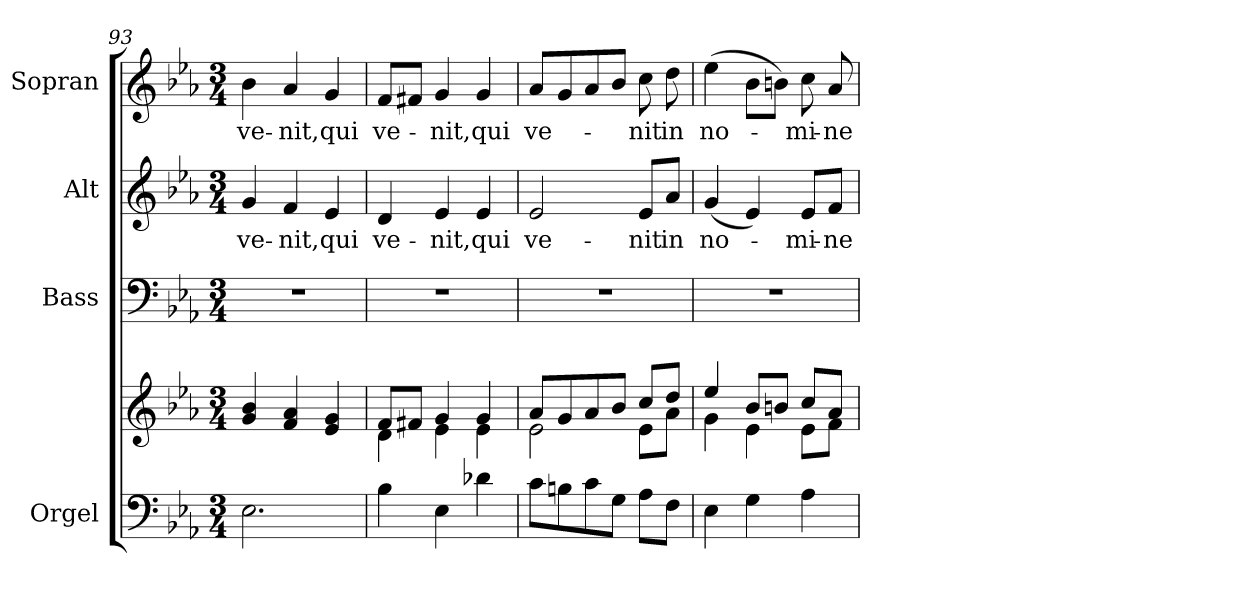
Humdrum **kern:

**kern	**kern	**kern	**kern	**text	**kern	**text
*part4	*part4	*part3	*part2	*part2	*part1	*part1
*staff5	*staff4	*staff3	*staff2	*staff2	*staff1	*staff1
*I"Orgel	*	*I"Bass	*I"Alt	*	*I"Sopran	*
*I'Org.	*	*I'B.	*I'A.	*	*I'S.	*
!!LO:PB:g=z
*clefF4	*clefG2	*clefF4	*clefG2	*	*clefG2	*
*k[b-e-a-]	*k[b-e-a-]	*k[b-e-a-]	*k[b-e-a-]	*	*k[b-e-a-]	*
*E-:	*E-:	*E-:	*E-:	*	*E-:	*
*M3/4	*M3/4	*M3/4	*M3/4	*	*M3/4	*
=93	=93	=93	=93	=93	=93	=93
!	!	!	!	!LO:LY:b	!	!LO:LY:b
2.E-\	4g/ 4b-/	2.r	4g/	ve-	4b-\	ve-
!	!	!	!	!LO:LY:b	!	!LO:LY:b
.	4f/ 4a-/	.	4f/	-nit,	4a-/	-nit,
!	!	!	!	!LO:LY:b	!	!LO:LY:b
.	4e-/ 4g/	.	4e-/	qui	4g/	qui
=94	=94	=94	=94	=94	=94	=94
*	*^	*	*	*	*	*
!	!	!	!	!	!LO:LY:b	!	!LO:LY:b
4B-\	8f/L	4d\	2.r	4d/	ve-	8f/L	ve-
.	8f#X/J	.	.	.	.	8f#X/J	.
!	!	!	!	!	!LO:LY:b	!	!LO:LY:b
4E-\	4g/	4e-\	.	4e-/	-nit,	4g/	-nit,
!	!	!	!	!	!LO:LY:b	!	!LO:LY:b
4d-X\	4g/	4e-\	.	4e-/	qui	4g/	qui
=95	=95	=95	=95	=95	=95	=95	=95
!	!	!	!	!	!LO:LY:b	!	!LO:LY:b
8c\L	8a-/L	2e-\	2.r	2e-/	ve-	8a-/L	ve-
8Bn\	8g/	.	.	.	.	8g/	.
8c\	8a-/	.	.	.	.	8a-/	.
8G\J	8b-/J	.	.	.	.	8b-/J	.
!	!	!	!	!	!LO:LY:b	!	!LO:LY:b
8A-\L	8cc/L	8e-\L	.	8e-/L	-nit	8cc\	-nit
!	!	!	!	!	!LO:LY:b	!	!LO:LY:b
8F\J	8dd/J	8a-\J	.	8a-/J	in	8dd\	in
=96	=96	=96	=96	=96	=96	=96	=96
!	!	!	!	!	!LO:LY:b	!	!LO:LY:b
4E-\	4ee-/	4g\	2.r	(<4g/	no-	(>4ee-\	no-
4G\	8b-/L	4e-\	.	4e-/)	.	8b-\L	.
.	8bn/J	.	.	.	.	8bn\J)	.
!	!	!	!	!	!LO:LY:b	!	!LO:LY:b
4A-\	8cc/L	8e-\L	.	8e-/L	-mi-	8cc\	-mi-
!	!	!	!	!	!LO:LY:b	!	!LO:LY:b
.	8a-/J	8f\J	.	8f/J	-ne	8a-/	-ne
*	*v	*v	*	*	*	*	*
=	=	=	=	=	=	=
*-	*-	*-	*-	*-	*-	*-
